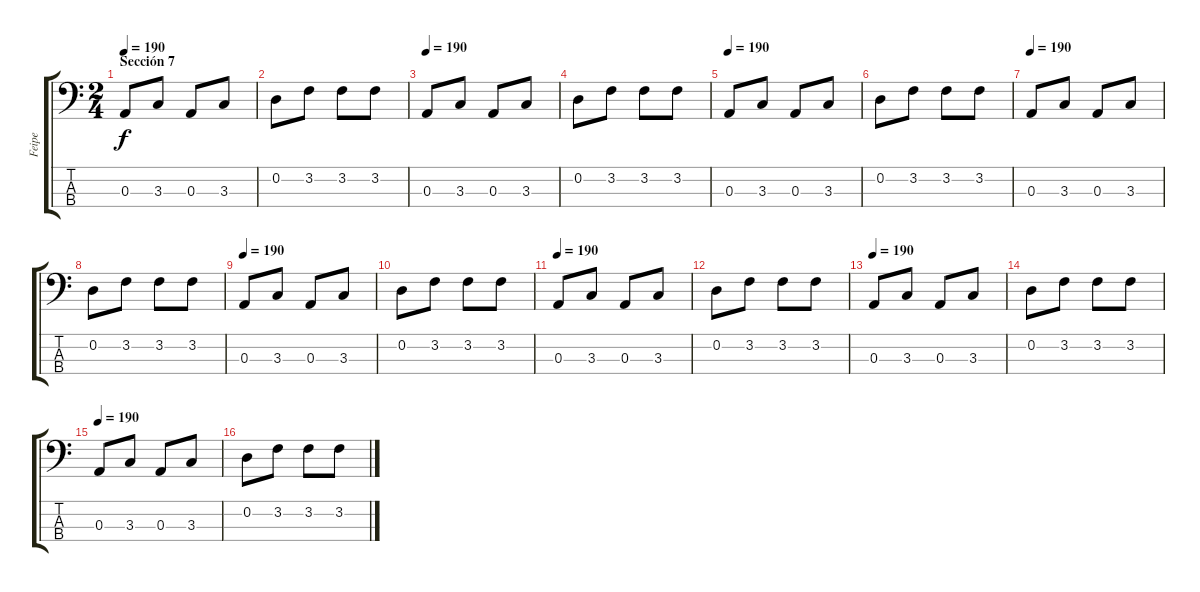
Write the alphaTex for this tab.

\track ("Feipe" "Feipe") {instrument electricbassfinger}
\staff {score tabs}
\tuning (G2 D2 A1 E1) {hide}
\ts (2 4)
\section ("" "Sección 7")
\tempo 190
\clef f4
\ks c
0.3.8{dy f} 3.3.8 0.3.8 3.3.8 |
0.2.8 3.2.8 3.2.8 3.2.8 |
\tempo 190
0.3.8 3.3.8 0.3.8 3.3.8 |
0.2.8 3.2.8 3.2.8 3.2.8 |
\tempo 190
0.3.8 3.3.8 0.3.8 3.3.8 |
0.2.8 3.2.8 3.2.8 3.2.8 |
\tempo 190
0.3.8 3.3.8 0.3.8 3.3.8 |
0.2.8 3.2.8 3.2.8 3.2.8 |
\tempo 190
0.3.8 3.3.8 0.3.8 3.3.8 |
0.2.8 3.2.8 3.2.8 3.2.8 |
\tempo 190
0.3.8 3.3.8 0.3.8 3.3.8 |
0.2.8 3.2.8 3.2.8 3.2.8 |
\tempo 190
0.3.8 3.3.8 0.3.8 3.3.8 |
0.2.8 3.2.8 3.2.8 3.2.8 |
\tempo 190
0.3.8 3.3.8 0.3.8 3.3.8 |
0.2.8 3.2.8 3.2.8 3.2.8
